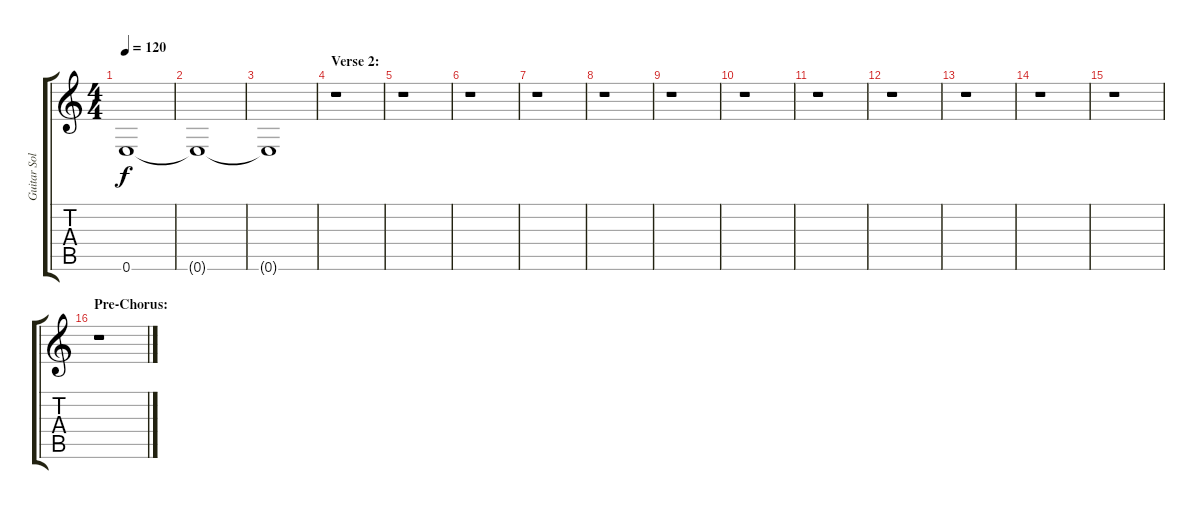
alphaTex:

\track ("Guitar Solo" "Guitar Sol") {instrument distortionguitar}
\staff {score tabs}
\tuning (E4 B3 G3 D3 A2 E2) {hide}
\ts (4 4)
\tempo 120
\clef g2
\ks c
0.6{t}.1{dy f} |
0.6{t}.1 |
0.6{t}.1 |
\section ("" "Verse 2:")
r.1 |
r.1 |
r.1 |
r.1 |
r.1 |
r.1 |
r.1 |
r.1 |
r.1 |
r.1 |
r.1 |
r.1 |
\section ("" "Pre-Chorus:")
r.1
